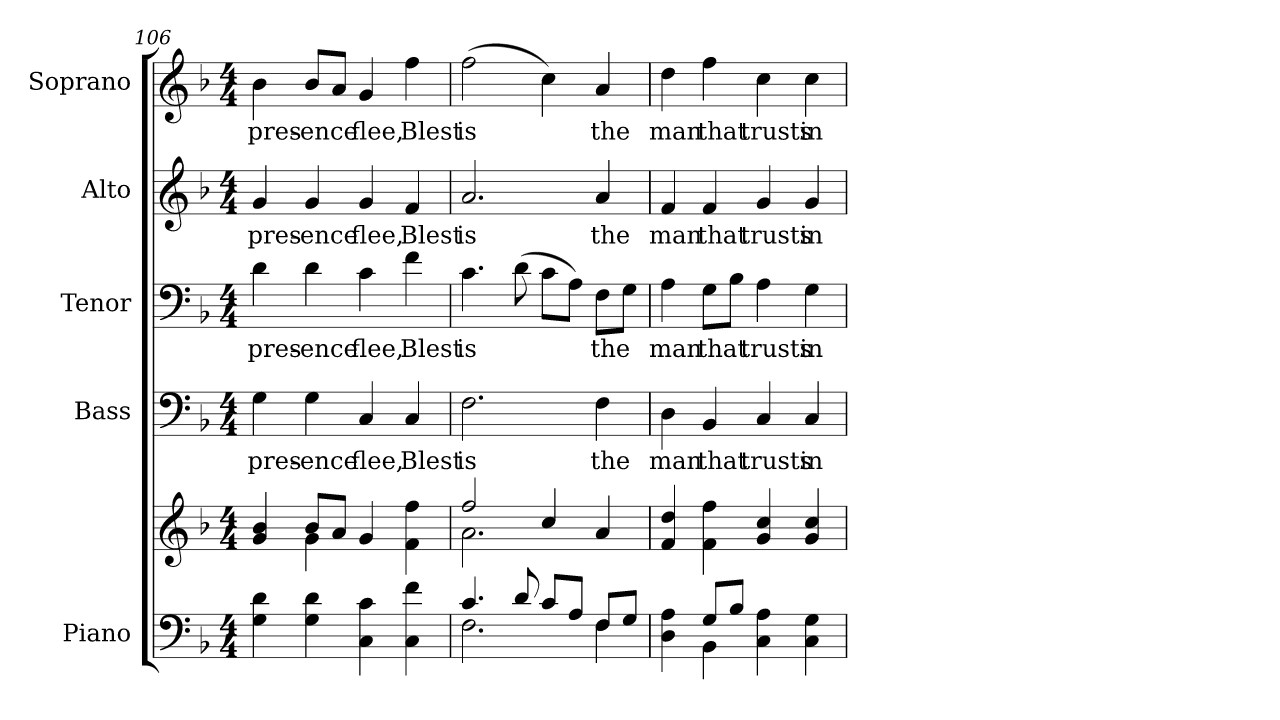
**kern	**kern	**kern	**text	**kern	**text	**kern	**text	**kern	**text
*part5	*part5	*part4	*part4	*part3	*part3	*part2	*part2	*part1	*part1
*staff6	*staff5	*staff4	*staff4	*staff3	*staff3	*staff2	*staff2	*staff1	*staff1
*I"Piano	*	*I"Bass	*	*I"Tenor	*	*I"Alto	*	*I"Soprano	*
*I'Pno.	*	*I'B.	*	*I'T.	*	*I'A.	*	*I'S.	*
!!LO:PB:g=z
*clefF4	*clefG2	*clefF4	*	*clefF4	*	*clefG2	*	*clefG2	*
*k[b-]	*k[b-]	*k[b-]	*	*k[b-]	*	*k[b-]	*	*k[b-]	*
*F:	*F:	*F:	*	*F:	*	*F:	*	*F:	*
*M4/4	*M4/4	*M4/4	*	*M4/4	*	*M4/4	*	*M4/4	*
=106	=106	=106	=106	=106	=106	=106	=106	=106	=106
*	*^	*	*	*	*	*	*	*	*
!	!	!	!	!LO:LY:b:color=#000000	!	!	!	!	!	!
!	!	!	!	!	!	!LO:LY:b:color=#000000	!	!	!	!
!	!	!	!	!	!	!	!	!LO:LY:b:color=#000000	!	!
!	!	!	!	!	!	!	!	!	!	!LO:LY:b:color=#000000
4Gi\ 4di	4gi/ 4b-i	4ryy	4Gi\	pres-	4di\	pres-	4gi/	pres-	4b-i\	pres-
!	!	!	!	!LO:LY:b:color=#000000	!	!	!	!	!	!
!	!	!	!	!	!	!LO:LY:b:color=#000000	!	!	!	!
!	!	!	!	!	!	!	!	!LO:LY:b:color=#000000	!	!
!	!	!	!	!	!	!	!	!	!	!LO:LY:b:color=#000000
4Gi\ 4di	8b-i/L	4gi\	4Gi\	-ence	4di\	-ence	4gi/	-ence	8b-i/L	-ence
.	8ai/J	.	.	.	.	.	.	.	8ai/J	.
!	!	!	!	!LO:LY:b:color=#000000	!	!	!	!	!	!
!	!	!	!	!	!	!LO:LY:b:color=#000000	!	!	!	!
!	!	!	!	!	!	!	!	!LO:LY:b:color=#000000	!	!
!	!	!	!	!	!	!	!	!	!	!LO:LY:b:color=#000000
4Ci\ 4ci	4gi/	2ryy	4Ci/	flee,	4ci\	flee,	4gi/	flee,	4gi/	flee,
!	!	!	!	!LO:LY:b:color=#000000	!	!	!	!	!	!
!	!	!	!	!	!	!LO:LY:b:color=#000000	!	!	!	!
!	!	!	!	!	!	!	!	!LO:LY:b:color=#000000	!	!
!	!	!	!	!	!	!	!	!	!	!LO:LY:b:color=#000000
4Ci\ 4fi	4fi\ 4ffi	.	4Ci/	Blest	4fi\	Blest	4fi/	Blest	4ffi\	Blest
=107	=107	=107	=107	=107	=107	=107	=107	=107	=107	=107
*^	*	*^	*	*	*	*	*	*	*	*
!	!	!	!	!	!	!LO:LY:b:color=#000000	!	!	!	!	!	!
!	!	!	!	!	!	!	!	!LO:LY:b:color=#000000	!	!	!	!
!	!	!	!	!	!	!	!	!	!	!LO:LY:b:color=#000000	!	!
!	!	!	!	!	!	!	!	!	!	!	!	!LO:LY:b:color=#000000
4.ci/	2.Fi\	2ffi/	2.ai\	2ryy	2.Fi\	is	4.ci\	is	2.ai/	is	(2ffi\	is
8di/	.	.	.	.	.	.	(8di\	.	.	.	.	.
8ci/L	.	4cci/	.	4ryy	.	.	8ci\L	.	.	.	4cci\)	.
8Ai/J	.	.	.	.	.	.	8Ai\J)	.	.	.	.	.
!	!	!	!	!	!	!LO:LY:b:color=#000000	!	!	!	!	!	!
!	!	!	!	!	!	!	!	!LO:LY:b:color=#000000	!	!	!	!
!	!	!	!	!	!	!	!	!	!	!LO:LY:b:color=#000000	!	!
!	!	!	!	!	!	!	!	!	!	!	!	!LO:LY:b:color=#000000
8Fi/L	4Fi\	4ai/	4ryy	4ryy	4Fi\	the	8Fi\L	the	4ai/	the	4ai/	the
8Gi/J	.	.	.	.	.	.	8Gi\J	.	.	.	.	.
*	*	*v	*v	*v	*	*	*	*	*	*	*	*
=108	=108	=108	=108	=108	=108	=108	=108	=108	=108	=108
!	!	!	!	!LO:LY:b:color=#000000	!	!	!	!	!	!
!	!	!	!	!	!	!LO:LY:b:color=#000000	!	!	!	!
!	!	!	!	!	!	!	!	!LO:LY:b:color=#000000	!	!
!	!	!	!	!	!	!	!	!	!	!LO:LY:b:color=#000000
4Di\ 4Ai	4ryy	4fi/ 4ddi	4Di\	man	4Ai\	man	4fi/	man	4ddi\	man
!	!	!	!	!LO:LY:b:color=#000000	!	!	!	!	!	!
!	!	!	!	!	!	!LO:LY:b:color=#000000	!	!	!	!
!	!	!	!	!	!	!	!	!LO:LY:b:color=#000000	!	!
!	!	!	!	!	!	!	!	!	!	!LO:LY:b:color=#000000
8Gi/L	4BB-i\	4fi\ 4ffi	4BB-i/	that	8Gi\L	that	4fi/	that	4ffi\	that
8B-i/J	.	.	.	.	8B-i\J	.	.	.	.	.
!	!	!	!	!LO:LY:b:color=#000000	!	!	!	!	!	!
!	!	!	!	!	!	!LO:LY:b:color=#000000	!	!	!	!
!	!	!	!	!	!	!	!	!LO:LY:b:color=#000000	!	!
!	!	!	!	!	!	!	!	!	!	!LO:LY:b:color=#000000
4Ci\ 4Ai	2ryy	4gi/ 4cci	4Ci/	trusts	4Ai\	trusts	4gi/	trusts	4cci\	trusts
!	!	!	!	!LO:LY:b:color=#000000	!	!	!	!	!	!
!	!	!	!	!	!	!LO:LY:b:color=#000000	!	!	!	!
!	!	!	!	!	!	!	!	!LO:LY:b:color=#000000	!	!
!	!	!	!	!	!	!	!	!	!	!LO:LY:b:color=#000000
4Ci\ 4Gi	.	4gi/ 4cci	4Ci/	in	4Gi\	in	4gi/	in	4cci\	in
*v	*v	*	*	*	*	*	*	*	*	*
=	=	=	=	=	=	=	=	=	=
*-	*-	*-	*-	*-	*-	*-	*-	*-	*-
